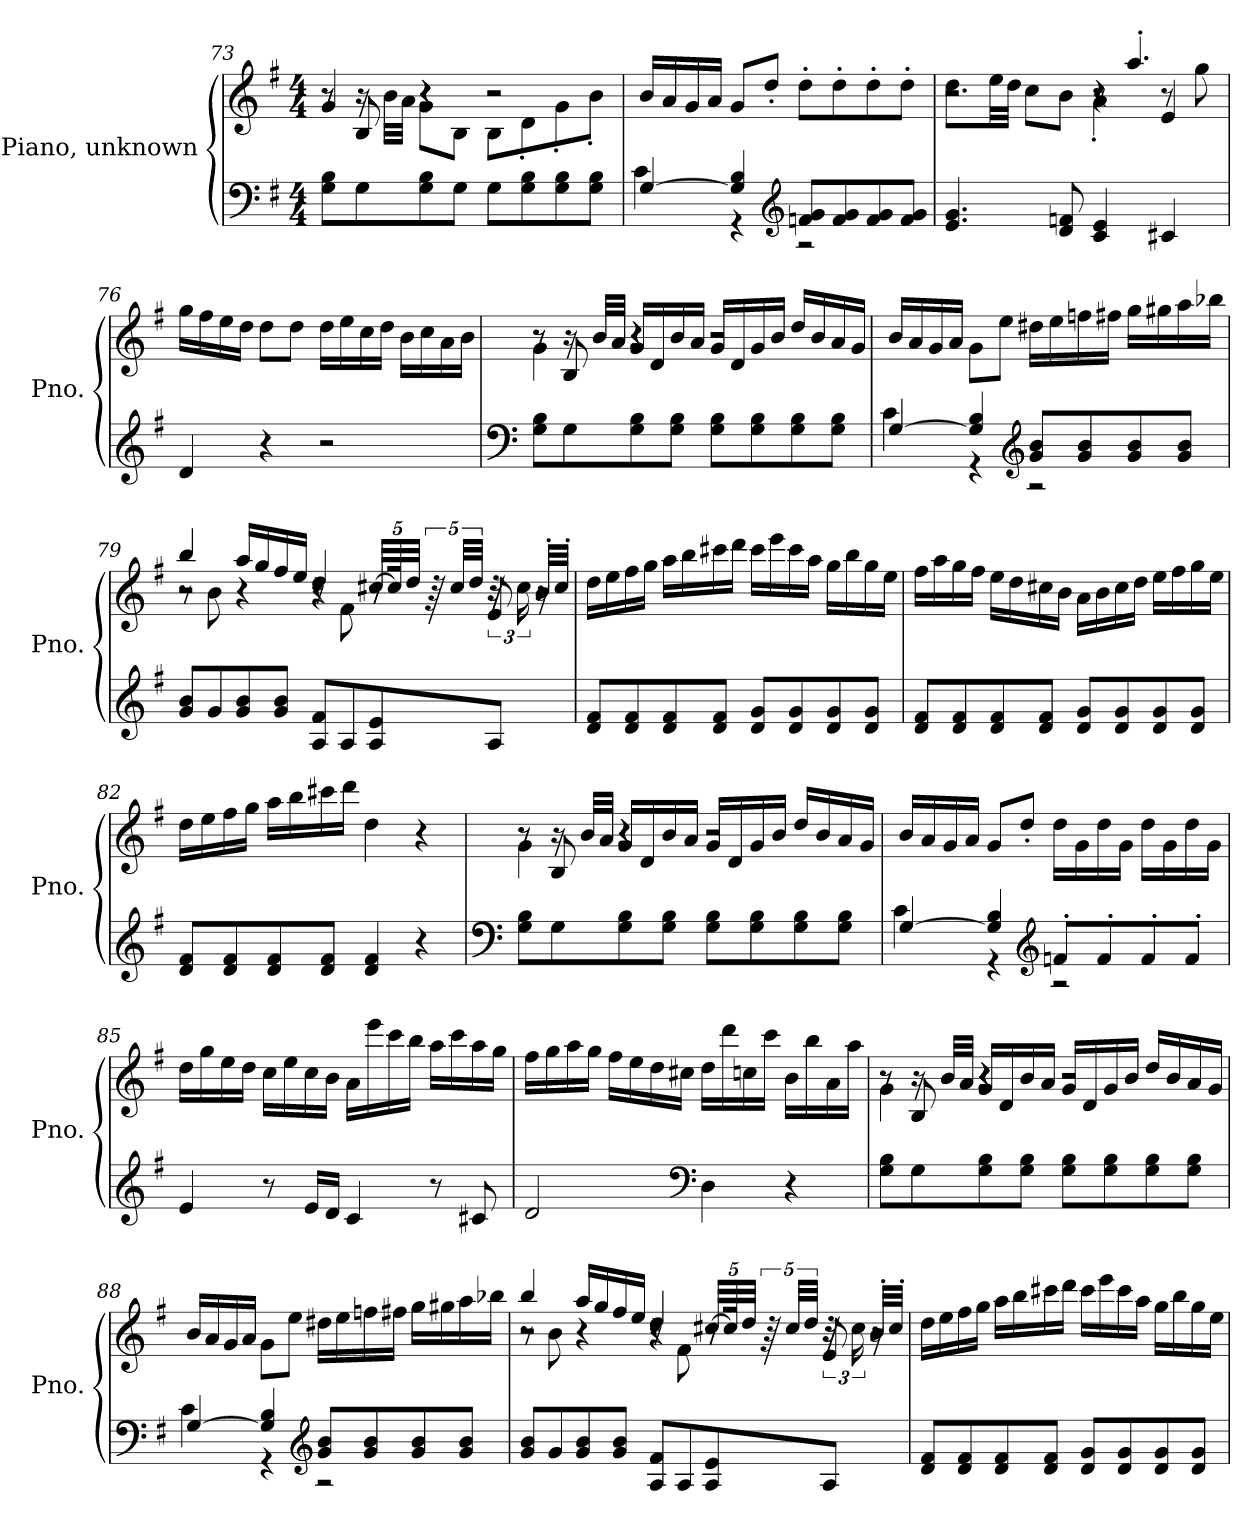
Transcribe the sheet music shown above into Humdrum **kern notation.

**kern	**kern
*part1	*part1
*staff2	*staff1
*I"Piano, unknown	*
*I'Pno.	*
*clefF4	*clefG2
*k[f#]	*k[f#]
*M4/4	*M4/4
=73	=73
*	*^
*	*	*^
8G\ 8B\L	4g/	8r	8r
8G\	.	16r	8B/
.	.	32b\LLL	.
.	.	32a\JJJ	.
8G\ 8B\	4r	8g\L	4r
8G\J	.	8B\J	.
8G\L	2r	8B\L	2r
8G\ 8B\	.	8d'\	.
8G\ 8B\	.	8g'\	.
8G\ 8B\J	.	8b'\J	.
*	*v	*v	*v
=74	=74
*^	*
[4G/	4c\	16b/LL
.	.	16a/
.	.	16g/
.	.	16a/JJ
4G/] 4B/	4r	8g/L
.	.	8dd'/J
*clefG2	*	*
8fn/ 8g/L	2r	8dd'\L
8f/ 8g/	.	8dd'\
8f/ 8g/	.	8dd'\
8f/ 8g/J	.	8dd'\J
*v	*v	*
!!LO:LB:g=z
=75	=75
*	*^
*	*	*^
4.e/ 4.g/	2r	8.dd\L	2r
.	.	32ee\LL	.
.	.	32dd\JJJ	.
.	.	8cc\L	.
8d/ 8fn/	.	8b\J	.
4c/ 4e/	8r	4a'\	4r
.	4.aa'/	.	.
4c#X/	.	8r	4e/
.	.	8gg\	.
*	*v	*v	*v
=76	=76
4d/	16gg\LL
.	16ff#\
.	16ee\
.	16dd\JJ
4r	8dd\L
.	8dd\J
2r	16dd\LL
.	16ee\
.	16cc\
.	16dd\JJ
.	16b\LL
.	16cc\
.	16a\
.	16b\JJ
=77	=77
*clefF4	*
*	*^
*	*	*^
8G\ 8B\L	8r	4g\	8r
8G\	16r	.	8B/
.	32b/LLL	.	.
.	32a/JJJ	.	.
8G\ 8B\	16g/LL	4r	4r
.	16d/	.	.
8G\ 8B\J	16b/	.	.
.	16a/JJ	.	.
8G\ 8B\L	16g/LL	2r	2r
.	16d/	.	.
8G\ 8B\	16g/	.	.
.	16b/JJ	.	.
8G\ 8B\	16dd/LL	.	.
.	16b/	.	.
8G\ 8B\J	16a/	.	.
.	16g/JJ	.	.
*	*v	*v	*v
!!LO:LB:g=z
=78	=78
*^	*
[4G/	4c\	16b/LL
.	.	16a/
.	.	16g/
.	.	16a/JJ
4G/] 4B/	4r	8g\L
.	.	8ee\J
*clefG2	*	*
8g/ 8b/L	2r	16dd#X\LL
.	.	16ee\
8g/ 8b/	.	16ffn\
.	.	16ff#X\JJ
8g/ 8b/	.	16gg\LL
.	.	16gg#X\
8g/ 8b/J	.	16aa\
.	.	16bb-X\JJ
*v	*v	*
=79	=79
*	*^
*	*	*^
8g/ 8b/L	4bb/	8r	2r
8g/	.	8b\	.
8g/ 8b/	16aa/LL	4r	.
.	16gg/	.	.
8g/ 8b/J	16ff#/	.	.
.	16ee/JJ	.	.
8A/ 8f#/L	4dd/	8r	4r
8A/	.	8f#\	.
8A/ 8e/	[40cc#X/LLL	8r	8r
.	80cc#/K]	.	.
.	40dd/JJJ	.	.
.	80r	.	.
.	40cc#/LLL	.	.
.	40dd/JJJ	.	.
8A/J	16r	48r	8e/
.	.	24cc#\	.
.	32b'/LLL	16r	.
.	32cc#'/JJJ	.	.
*	*v	*v	*v
!!LO:LB:g=z
=80	=80
8d/ 8f#/L	16dd\LL
.	16ee\
8d/ 8f#/	16ff#\
.	16gg\JJ
8d/ 8f#/	16aa\LL
.	16bb\
8d/ 8f#/J	16ccc#X\
.	16ddd\JJ
8d/ 8g/L	16ccc#\LL
.	16eee\
8d/ 8g/	16ccc#\
.	16aa\JJ
8d/ 8g/	16gg\LL
.	16bb\
8d/ 8g/J	16gg\
.	16ee\JJ
=81	=81
8d/ 8f#/L	16ff#\LL
.	16aa\
8d/ 8f#/	16gg\
.	16ff#\JJ
8d/ 8f#/	16ee\LL
.	16dd\
8d/ 8f#/J	16cc#X\
.	16b\JJ
8d/ 8g/L	16a\LL
.	16b\
8d/ 8g/	16cc#\
.	16dd\JJ
8d/ 8g/	16ee\LL
.	16ff#\
8d/ 8g/J	16gg\
.	16ee\JJ
!!LO:LB:g=z
=82	=82
8d/ 8f#/L	16dd\LL
.	16ee\
8d/ 8f#/	16ff#\
.	16gg\JJ
8d/ 8f#/	16aa\LL
.	16bb\
8d/ 8f#/J	16ccc#X\
.	16ddd\JJ
4d/ 4f#/	4dd\
4r	4r
=83	=83
*clefF4	*
*	*^
*	*	*^
8G\ 8B\L	8r	4g\	8r
8G\	16r	.	8B/
.	32b/LLL	.	.
.	32a/JJJ	.	.
8G\ 8B\	16g/LL	4r	4r
.	16d/	.	.
8G\ 8B\J	16b/	.	.
.	16a/JJ	.	.
8G\ 8B\L	16g/LL	2r	2r
.	16d/	.	.
8G\ 8B\	16g/	.	.
.	16b/JJ	.	.
8G\ 8B\	16dd/LL	.	.
.	16b/	.	.
8G\ 8B\J	16a/	.	.
.	16g/JJ	.	.
*	*v	*v	*v
=84	=84
*^	*
[4G/	4c\	16b/LL
.	.	16a/
.	.	16g/
.	.	16a/JJ
4G/] 4B/	4r	8g/L
.	.	8dd'/J
*clefG2	*	*
8fn'/L	2r	16dd\LL
.	.	16g\
8f'/	.	16dd\
.	.	16g\JJ
8f'/	.	16dd\LL
.	.	16g\
8f'/J	.	16dd\
.	.	16g\JJ
*v	*v	*
!!LO:LB:g=z
=85	=85
4e/	16dd\LL
.	16gg\
.	16ee\
.	16dd\JJ
8r	16cc\LL
.	16ee\
16e/LL	16cc\
16d/JJ	16b\JJ
4c/	16a\LL
.	16eee\
.	16ccc\
.	16bb\JJ
8r	16aa\LL
.	16ccc\
8c#X/	16aa\
.	16gg\JJ
=86	=86
2d/	16ff#\LL
.	16gg\
.	16aa\
.	16gg\JJ
.	16ff#\LL
.	16ee\
.	16dd\
.	16cc#X\JJ
*clefF4	*
4D\	16dd\LL
.	16ddd\
.	16ccn\
.	16ccc\JJ
4r	16b\LL
.	16bb\
.	16a\
.	16aa\JJ
!!LO:PB:g=z
=87	=87
*	*^
*	*	*^
8G\ 8B\L	8r	4g\	8r
8G\	16r	.	8B/
.	32b/LLL	.	.
.	32a/JJJ	.	.
8G\ 8B\	16g/LL	4r	4r
.	16d/	.	.
8G\ 8B\J	16b/	.	.
.	16a/JJ	.	.
8G\ 8B\L	16g/LL	2r	2r
.	16d/	.	.
8G\ 8B\	16g/	.	.
.	16b/JJ	.	.
8G\ 8B\	16dd/LL	.	.
.	16b/	.	.
8G\ 8B\J	16a/	.	.
.	16g/JJ	.	.
*	*v	*v	*v
=88	=88
*^	*
[4G/	4c\	16b/LL
.	.	16a/
.	.	16g/
.	.	16a/JJ
4G/] 4B/	4r	8g\L
.	.	8ee\J
*clefG2	*	*
8g/ 8b/L	2r	16dd#X\LL
.	.	16ee\
8g/ 8b/	.	16ffn\
.	.	16ff#X\JJ
8g/ 8b/	.	16gg\LL
.	.	16gg#X\
8g/ 8b/J	.	16aa\
.	.	16bb-X\JJ
*v	*v	*
!!LO:LB:g=z
=89	=89
*	*^
*	*	*^
8g/ 8b/L	4bb/	8r	2r
8g/	.	8b\	.
8g/ 8b/	16aa/LL	4r	.
.	16gg/	.	.
8g/ 8b/J	16ff#/	.	.
.	16ee/JJ	.	.
8A/ 8f#/L	4dd/	8r	4r
8A/	.	8f#\	.
8A/ 8e/	[40cc#X/LLL	8r	8r
.	80cc#/K]	.	.
.	40dd/JJJ	.	.
.	80r	.	.
.	40cc#/LLL	.	.
.	40dd/JJJ	.	.
8A/J	16r	48r	8e/
.	.	24cc#\	.
.	32b'/LLL	16r	.
.	32cc#'/JJJ	.	.
*	*v	*v	*v
=90	=90
8d/ 8f#/L	16dd\LL
.	16ee\
8d/ 8f#/	16ff#\
.	16gg\JJ
8d/ 8f#/	16aa\LL
.	16bb\
8d/ 8f#/J	16ccc#X\
.	16ddd\JJ
8d/ 8g/L	16ccc#\LL
.	16eee\
8d/ 8g/	16ccc#\
.	16aa\JJ
8d/ 8g/	16gg\LL
.	16bb\
8d/ 8g/J	16gg\
.	16ee\JJ
=	=
*-	*-
